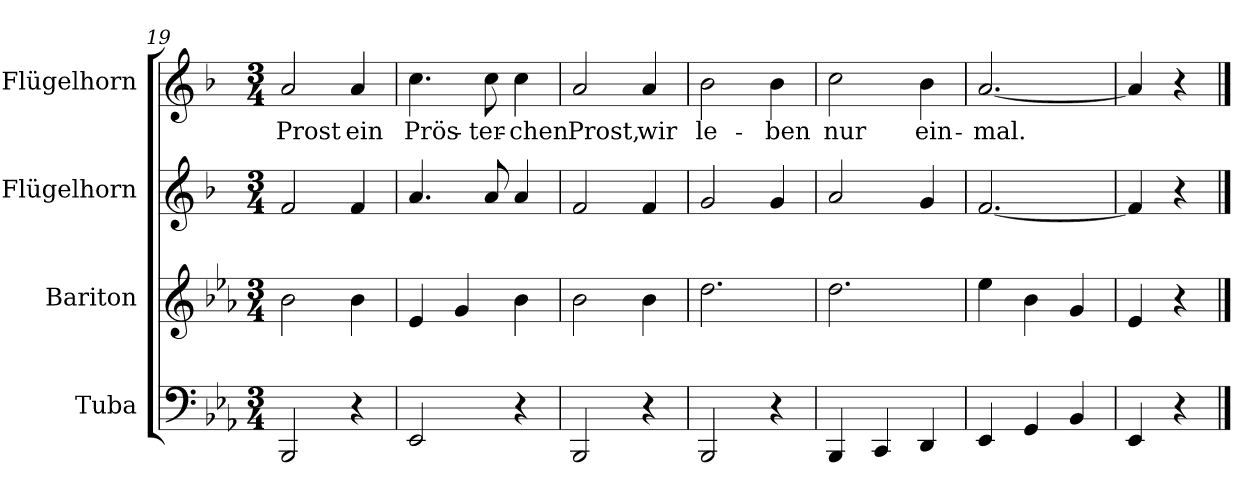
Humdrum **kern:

**kern	**kern	**kern	**kern	**text
*part4	*part3	*part2	*part1	*part1
*staff4	*staff3	*staff2	*staff1	*staff1
*I"Tuba	*I"Bariton	*I"Flügelhorn	*I"Flügelhorn	*
*clefF4	*clefG2	*clefG2	*clefG2	*
*	*ITrd8c14	*ITrd1c2	*ITrd1c2	*
*k[b-e-a-]	*k[b-e-a-]	*k[b-e-a-]	*k[b-e-a-]	*
*E-:	*E-:	*E-:	*E-:	*
*M3/4	*M3/4	*M3/4	*M3/4	*
=19	=19	=19	=19	=19
!	!	!	!	!LO:LY:b:color=#000000
2BBB-i/	2B-i\	2e-i/	2gi/	Prost
!	!	!	!	!LO:LY:b:color=#000000
4r	4B-i\	4e-i/	4gi/	ein
=20	=20	=20	=20	=20
!	!	!	!	!LO:LY:b:color=#000000
2EE-i/	4E-i/	4.gi/	4.b-i\	Prös-
.	4Gi/	.	.	.
!	!	!	!	!LO:LY:b:color=#000000
.	.	8gi/	8b-i\	-ter-
!	!	!	!	!LO:LY:b:color=#000000
4r	4B-i\	4gi/	4b-i\	-chen
=21	=21	=21	=21	=21
!	!	!	!	!LO:LY:b:color=#000000
2BBB-i/	2B-i\	2e-i/	2gi/	Prost,
!	!	!	!	!LO:LY:b:color=#000000
4r	4B-i\	4e-i/	4gi/	wir
=22	=22	=22	=22	=22
!	!	!	!	!LO:LY:b:color=#000000
2BBB-i/	2.di\	2fi/	2a-i\	le-
!	!	!	!	!LO:LY:b:color=#000000
4r	.	4fi/	4a-i\	-ben
=23	=23	=23	=23	=23
!	!	!	!	!LO:LY:b:color=#000000
4BBB-i/	2.di\	2gi/	2b-i\	nur
4CCi/	.	.	.	.
!	!	!	!	!LO:LY:b:color=#000000
4DDi/	.	4fi/	4a-i\	ein-
=24	=24	=24	=24	=24
!	!	!	!	!LO:LY:b:color=#000000
4EE-i/	4e-i\	[<2.e-i/	[<2.gi/	-mal.
4GGi/	4B-i\	.	.	.
4BB-i/	4Gi/	.	.	.
=25	=25	=25	=25	=25
4EE-i/	4E-i/	4e-i/]	4gi/]	.
4r	4r	4r	4r	.
==	==	==	==	==
*-	*-	*-	*-	*-
